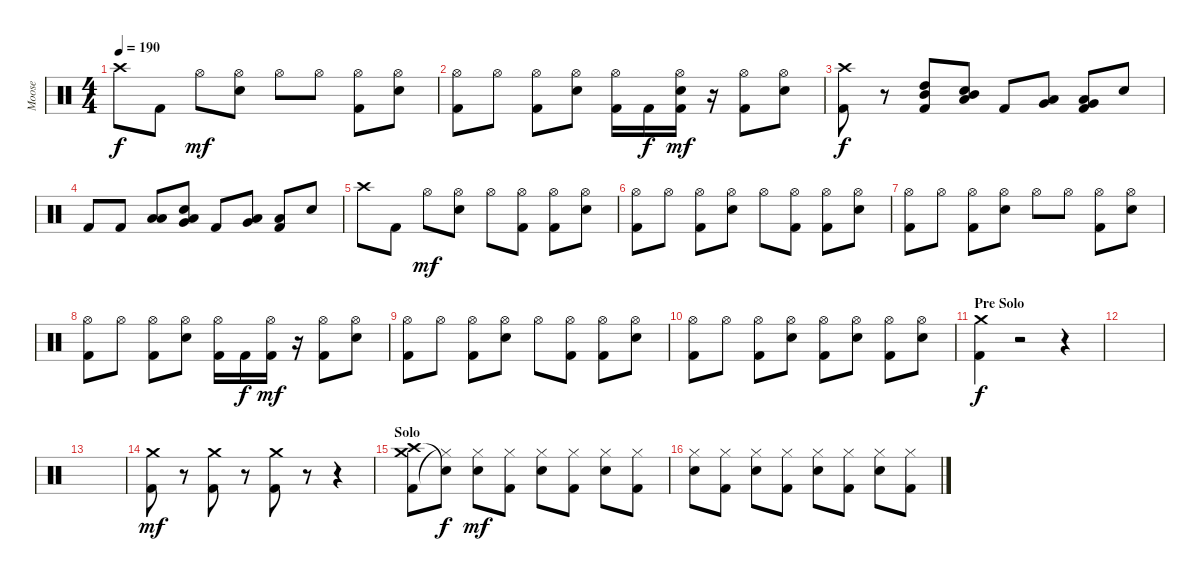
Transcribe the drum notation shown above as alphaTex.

\track ("Moose" "Moose") {instrument percussion}
\staff {score}
\articulation defaults
\ts (4 4)
\tempo 190
\clef neutral
\ks c "Crash high (hit)".8{dy f} "Kick (hit) 2".8 "Hi-Hat (open)".8{dy mf}
("Snare (hit) 2" "Hi-Hat (open)").8 "Hi-Hat (open)".8 "Hi-Hat (open)".8 ("Kick (hit) 2" "Hi-Hat (open)").8 ("Snare (hit) 2" "Hi-Hat (open)").8 |
("Kick (hit) 2" "Hi-Hat (open)").8 "Hi-Hat (open)".8 ("Kick (hit) 2" "Hi-Hat (open)").8 ("Snare (hit) 2" "Hi-Hat (open)").8 ("Kick (hit) 2" "Hi-Hat (open)").16 "Kick (hit) 2".16{dy f} ("Kick (hit) 2" "Snare (hit) 2" "Hi-Hat (open)").16{dy mf} r.16 ("Kick (hit) 2" "Hi-Hat (open)").8 ("Snare (hit) 2" "Hi-Hat (open)").8 |
("Kick (hit) 2" "Crash high (hit)").8{dy f} r.8 ("Kick (hit) 2" "Mid Tom (hit)" "High Tom (hit)").8 ("Low Tom (hit)" "Mid Tom (hit)" "Snare (hit) 2").8 "Kick (hit) 2".8 ("Very Low Tom (hit)" "Low Tom (hit)").8 ("Kick (hit) 2" "Low Floor Tom (hit)" "Very Low Tom (hit)").8 "Snare (hit) 2".8 |
"Kick (hit) 2".8 "Kick (hit) 2".8 ("Low Tom (hit)" "Low Floor Tom (hit)").8 ("Very Low Tom (hit)" "Low Tom (hit)" "Snare (hit) 2").8 "Kick (hit) 2".8 ("Low Floor Tom (hit)" "Very Low Tom (hit)").8 ("Kick (hit) 2" "Low Floor Tom (hit)").8 "Snare (hit) 2".8 |
"Crash high (hit)".8 "Kick (hit) 2".8 "Hi-Hat (open)".8{dy mf} ("Snare (hit) 2" "Hi-Hat (open)").8 "Hi-Hat (open)".8 ("Kick (hit) 2" "Hi-Hat (open)").8 ("Kick (hit) 2" "Hi-Hat (open)").8 ("Snare (hit) 2" "Hi-Hat (open)").8 |
("Kick (hit) 2" "Hi-Hat (open)").8 "Hi-Hat (open)".8 ("Kick (hit) 2" "Hi-Hat (open)").8 ("Snare (hit) 2" "Hi-Hat (open)").8 "Hi-Hat (open)".8 ("Kick (hit) 2" "Hi-Hat (open)").8 ("Kick (hit) 2" "Hi-Hat (open)").8 ("Snare (hit) 2" "Hi-Hat (open)").8 |
("Kick (hit) 2" "Hi-Hat (open)").8 "Hi-Hat (open)".8 ("Kick (hit) 2" "Hi-Hat (open)").8 ("Snare (hit) 2" "Hi-Hat (open)").8 "Hi-Hat (open)".8 "Hi-Hat (open)".8 ("Kick (hit) 2" "Hi-Hat (open)").8 ("Snare (hit) 2" "Hi-Hat (open)").8 |
("Kick (hit) 2" "Hi-Hat (open)").8 "Hi-Hat (open)".8 ("Kick (hit) 2" "Hi-Hat (open)").8 ("Snare (hit) 2" "Hi-Hat (open)").8 ("Kick (hit) 2" "Hi-Hat (open)").16 "Kick (hit) 2".16{dy f} ("Kick (hit) 2" "Hi-Hat (open)").16{dy mf} r.16 ("Kick (hit) 2" "Hi-Hat (open)").8 ("Snare (hit) 2" "Hi-Hat (open)").8 |
("Kick (hit) 2" "Hi-Hat (open)").8 "Hi-Hat (open)".8 ("Kick (hit) 2" "Hi-Hat (open)").8 ("Snare (hit) 2" "Hi-Hat (open)").8 "Hi-Hat (open)".8 ("Kick (hit) 2" "Hi-Hat (open)").8 ("Kick (hit) 2" "Hi-Hat (open)").8 ("Snare (hit) 2" "Hi-Hat (open)").8 |
("Kick (hit) 2" "Hi-Hat (open)").8 "Hi-Hat (open)".8 ("Kick (hit) 2" "Hi-Hat (open)").8 ("Snare (hit) 2" "Hi-Hat (open)").8 ("Kick (hit) 2" "Hi-Hat (open)").8 ("Snare (hit) 2" "Hi-Hat (open)").8 ("Kick (hit) 2" "Hi-Hat (open)").8 ("Snare (hit) 2" "Hi-Hat (open)").8 |
\section ("" "Pre Solo")
("Kick (hit) 2" "Crash medium (hit)").4{dy f} r.2 r.4 |
|
|
("Kick (hit) 2" "Crash medium (hit)").8{dy mf volume 12} r.8 ("Kick (hit) 2" "Crash medium (hit)").8 r.8 ("Kick (hit) 2" "Crash medium (hit)").8 r.8 r.4 |
\section ("" "Solo")
("Kick (hit) 2" "Crash high (hit)" "Crash medium (hit)").8 ("Hi-Hat (closed)"{t} "Snare (hit)"{t}).8{dy f} ("Snare (hit) 2" "Hi-Hat (closed)").8{dy mf} ("Kick (hit) 2" "Hi-Hat (closed)").8 ("Snare (hit) 2" "Hi-Hat (closed)").8 ("Kick (hit) 2" "Hi-Hat (closed)").8 ("Snare (hit) 2" "Hi-Hat (closed)").8 ("Kick (hit) 2" "Hi-Hat (closed)").8 |
("Snare (hit) 2" "Hi-Hat (closed)").8 ("Kick (hit) 2" "Hi-Hat (closed)").8 ("Snare (hit) 2" "Hi-Hat (closed)").8 ("Kick (hit) 2" "Hi-Hat (closed)").8 ("Snare (hit) 2" "Hi-Hat (closed)").8 ("Kick (hit) 2" "Hi-Hat (closed)").8 ("Snare (hit) 2" "Hi-Hat (closed)").8 ("Kick (hit) 2" "Hi-Hat (closed)").8
